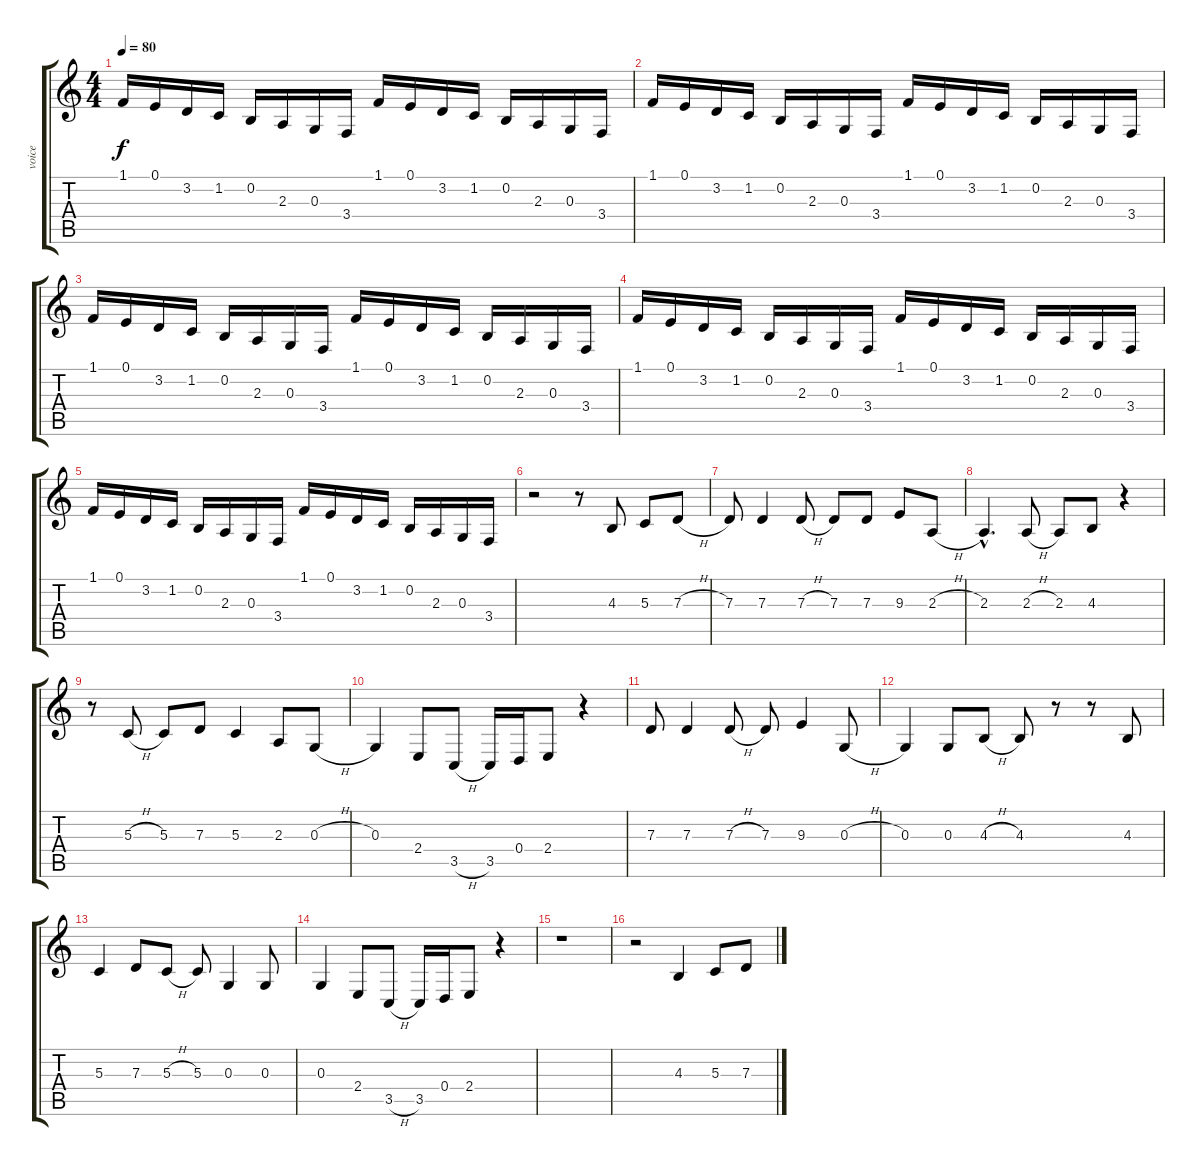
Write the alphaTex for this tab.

\track ("voice" "voice") {instrument brightacousticpiano}
\staff {score tabs}
\tuning (E4 B3 G3 D3 A2 E2) {hide}
\ts (4 4)
\tempo 80
\clef g2
\ks c
1.1.16{dy f volume 1 instrument tinklebell} 0.1.16{volume 6} 3.2.16 1.2.16 0.2.16 2.3.16 0.3.16 3.4.16 1.1.16 0.1.16 3.2.16 1.2.16 0.2.16 2.3.16 0.3.16 3.4.16 |
1.1.16 0.1.16 3.2.16 1.2.16 0.2.16 2.3.16 0.3.16 3.4.16 1.1.16 0.1.16 3.2.16 1.2.16 0.2.16 2.3.16 0.3.16 3.4.16 |
1.1.16 0.1.16 3.2.16 1.2.16 0.2.16 2.3.16 0.3.16 3.4.16 1.1.16 0.1.16 3.2.16 1.2.16 0.2.16 2.3.16 0.3.16 3.4.16 |
1.1.16 0.1.16 3.2.16 1.2.16 0.2.16 2.3.16 0.3.16 3.4.16 1.1.16 0.1.16 3.2.16 1.2.16 0.2.16 2.3.16 0.3.16 3.4.16 |
1.1.16 0.1.16 3.2.16 1.2.16 0.2.16 2.3.16 0.3.16 3.4.16 1.1.16 0.1.16 3.2.16 1.2.16 0.2.16 2.3.16 0.3.16 3.4.16 |
r.2{volume 13 instrument brightacousticpiano} r.8 4.3.8 5.3.8 7.3{h}.8 |
7.3.8 7.3.4 7.3{h}.8 7.3.8 7.3.8 9.3.8 2.3{h}.8 |
2.3{hac}.4{d} 2.3{h}.8 2.3.8 4.3.8 r.4 |
r.8 5.3{h}.8 5.3.8 7.3.8 5.3.4 2.3.8 0.3{h}.8 |
0.3.4 2.4.8 3.5{h}.8 3.5.16 0.4.16 2.4.8 r.4 |
7.3.8 7.3.4 7.3{h}.8 7.3.8 9.3.4 0.3{h}.8 |
0.3.4 0.3.8 4.3{h}.8 4.3.8 r.8 r.8 4.3.8 |
5.3.4 7.3.8 5.3{h}.8 5.3.8 0.3.4 0.3.8 |
0.3.4 2.4.8 3.5{h}.8 3.5.16 0.4.16 2.4.8 r.4 |
r.1 |
r.2 4.3.4 5.3.8 7.3.8
